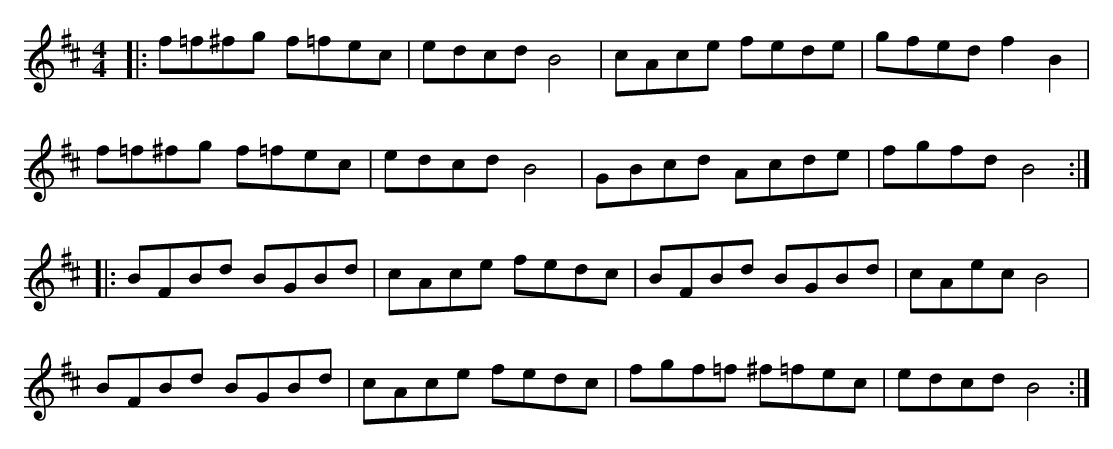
X:1
M:4/4
K:Bmin
|:f=f^fg f=fec|edcd B4|cAce fede|gfed f2B2|
f=f^fg f=fec|edcd B4|GBcd Acde|fgfd B4:|
|:BFBd BGBd|cAce fedc|BFBd BGBd|cAec B4|
BFBd BGBd|cAce fedc|fgf=f ^f=fec|edcd B4:|
